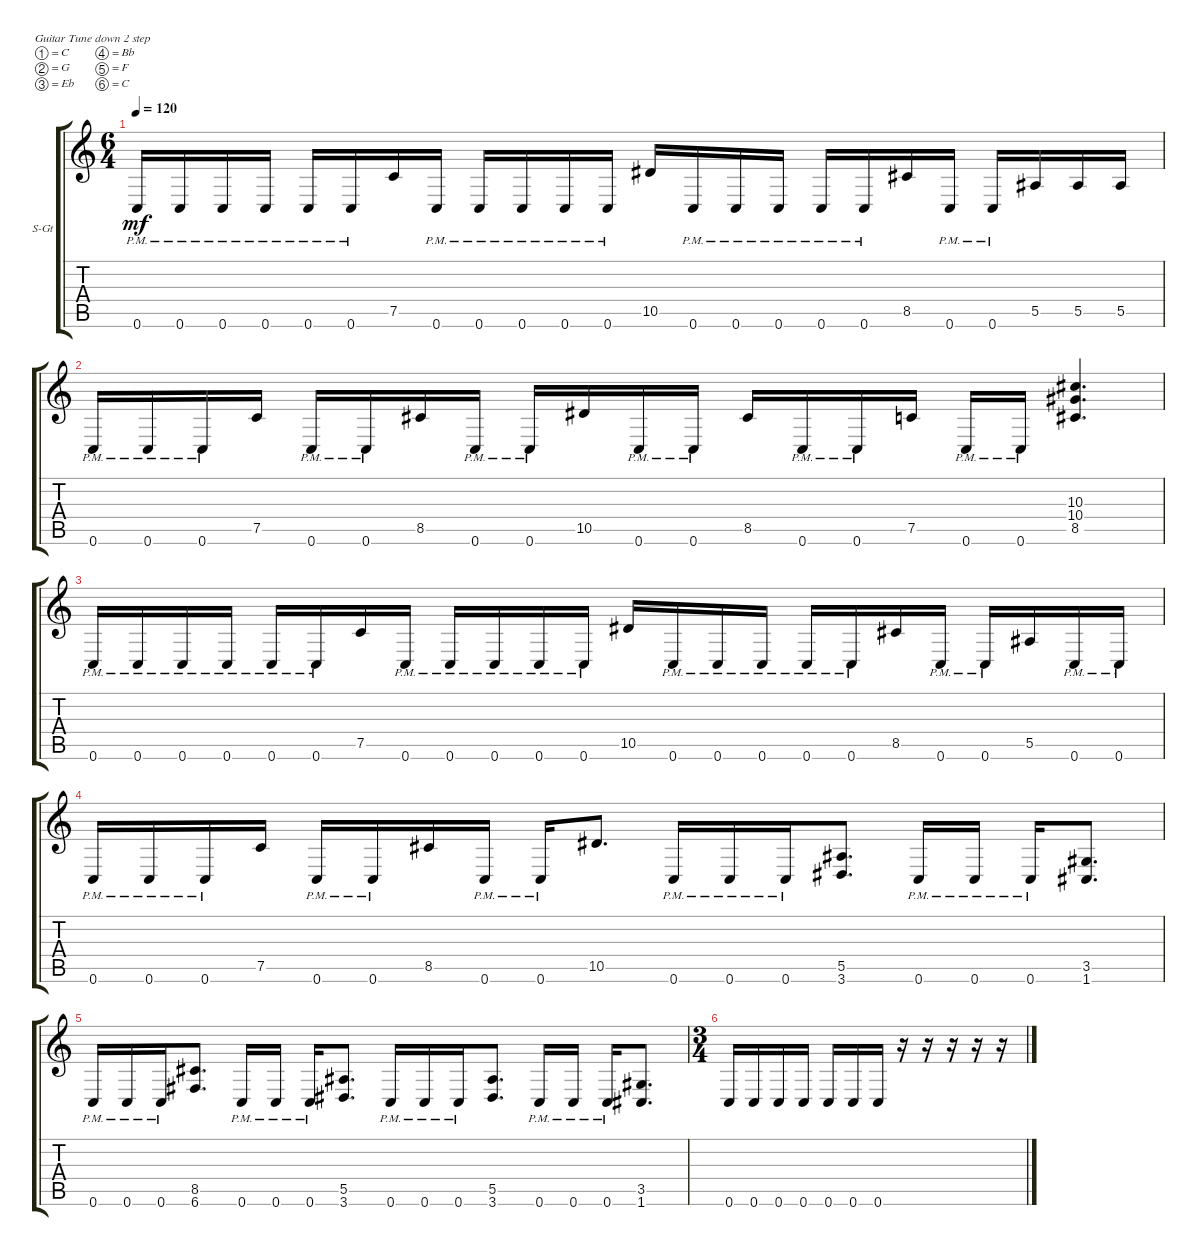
\defaultSystemsLayout 4
\bracketExtendMode groupsimilarinstruments
\firstSystemTrackNameOrientation horizontal
\otherSystemsTrackNameOrientation horizontal
\track ("Steel Guitar" "S-Gt") {instrument acousticguitarsteel}
\staff {score tabs}
\tuning (C4 G3 Eb3 Bb2 F2 C2)
\ts (6 4)
\tempo 120
\clef g2
\ks c
0.6{pm}.16{dy mf} 0.6{pm}.16 0.6{pm}.16 0.6{pm}.16 0.6{pm}.16 0.6{pm}.16 7.5.16 0.6{pm}.16 0.6{pm}.16 0.6{pm}.16 0.6{pm}.16 0.6{pm}.16 10.5.16 0.6{pm}.16 0.6{pm}.16 0.6{pm}.16 0.6{pm}.16 0.6{pm}.16 8.5.16 0.6{pm}.16 0.6{pm}.16 5.5.16 5.5.16 5.5.16 |
0.6{pm}.16 0.6{pm}.16 0.6{pm}.16 7.5.16 0.6{pm}.16 0.6{pm}.16 8.5.16 0.6{pm}.16 0.6{pm}.16 10.5.16 0.6{pm}.16 0.6{pm}.16 8.5.16 0.6{pm}.16 0.6{pm}.16 7.5.16 0.6{pm}.16 0.6{pm}.16 (8.5 10.4 10.3).4{d} |
0.6{pm}.16 0.6{pm}.16 0.6{pm}.16 0.6{pm}.16 0.6{pm}.16 0.6{pm}.16 7.5.16 0.6{pm}.16 0.6{pm}.16 0.6{pm}.16 0.6{pm}.16 0.6{pm}.16 10.5.16 0.6{pm}.16 0.6{pm}.16 0.6{pm}.16 0.6{pm}.16 0.6{pm}.16 8.5.16 0.6{pm}.16 0.6{pm}.16 5.5.16 0.6{pm}.16 0.6{pm}.16 |
0.6{pm}.16 0.6{pm}.16 0.6{pm}.16 7.5.16 0.6{pm}.16 0.6{pm}.16 8.5.16 0.6{pm}.16 0.6{pm}.16 10.5.8{d} 0.6{pm}.16 0.6{pm}.16 0.6{pm}.16 (3.6 5.5).8{d} 0.6{pm}.16 0.6{pm}.16 0.6{pm}.16 (1.6 3.5).8{d} |
0.6{pm}.16 0.6{pm}.16 0.6{pm}.16 (6.6 8.5).8{d} 0.6{pm}.16 0.6{pm}.16 0.6{pm}.16 (3.6 5.5).8{d} 0.6{pm}.16 0.6{pm}.16 0.6{pm}.16 (3.6 5.5).8{d} 0.6{pm}.16 0.6{pm}.16 0.6{pm}.16 (1.6 3.5).8{d} |
\ts (3 4)
0.6.16 0.6.16 0.6.16 0.6.16 0.6.16 0.6.16 0.6.16 r.16 r.16 r.16 r.16 r.16
